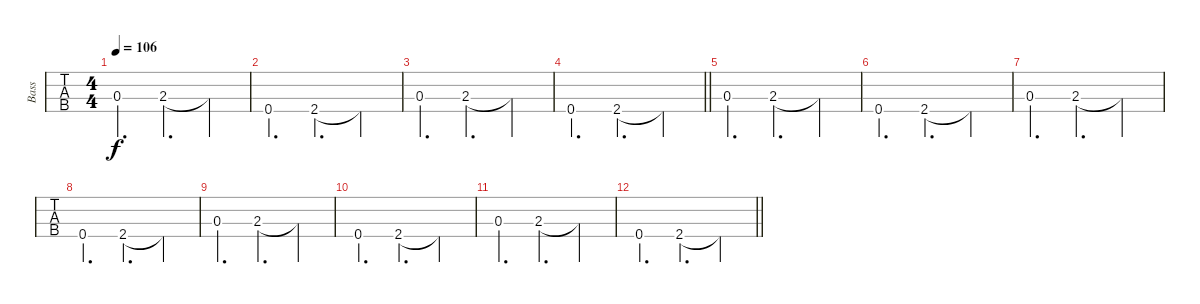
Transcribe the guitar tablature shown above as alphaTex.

\track ("Bass" "Bass") {instrument electricbasspick}
\staff {tabs}
\tuning (G2 D2 A1 D1) {hide}
\ts (4 4)
\tempo 106
\clef f4
\ks c
0.3.4{d dy f} 2.3.4{d} 2.3{t}.4 |
0.4.4{d} 2.4.4{d} 2.4{t}.4 |
0.3.4{d} 2.3.4{d} 2.3{t}.4 |
\barLineRight lightlight
0.4.4{d} 2.4.4{d} 2.4{t}.4 |
0.3.4{d} 2.3.4{d} 2.3{t}.4 |
0.4.4{d} 2.4.4{d} 2.4{t}.4 |
0.3.4{d} 2.3.4{d} 2.3{t}.4 |
0.4.4{d} 2.4.4{d} 2.4{t}.4 |
0.3.4{d} 2.3.4{d} 2.3{t}.4 |
0.4.4{d} 2.4.4{d} 2.4{t}.4 |
0.3.4{d} 2.3.4{d} 2.3{t}.4 |
\barLineRight lightlight
0.4.4{d} 2.4.4{d} 2.4{t}.4
